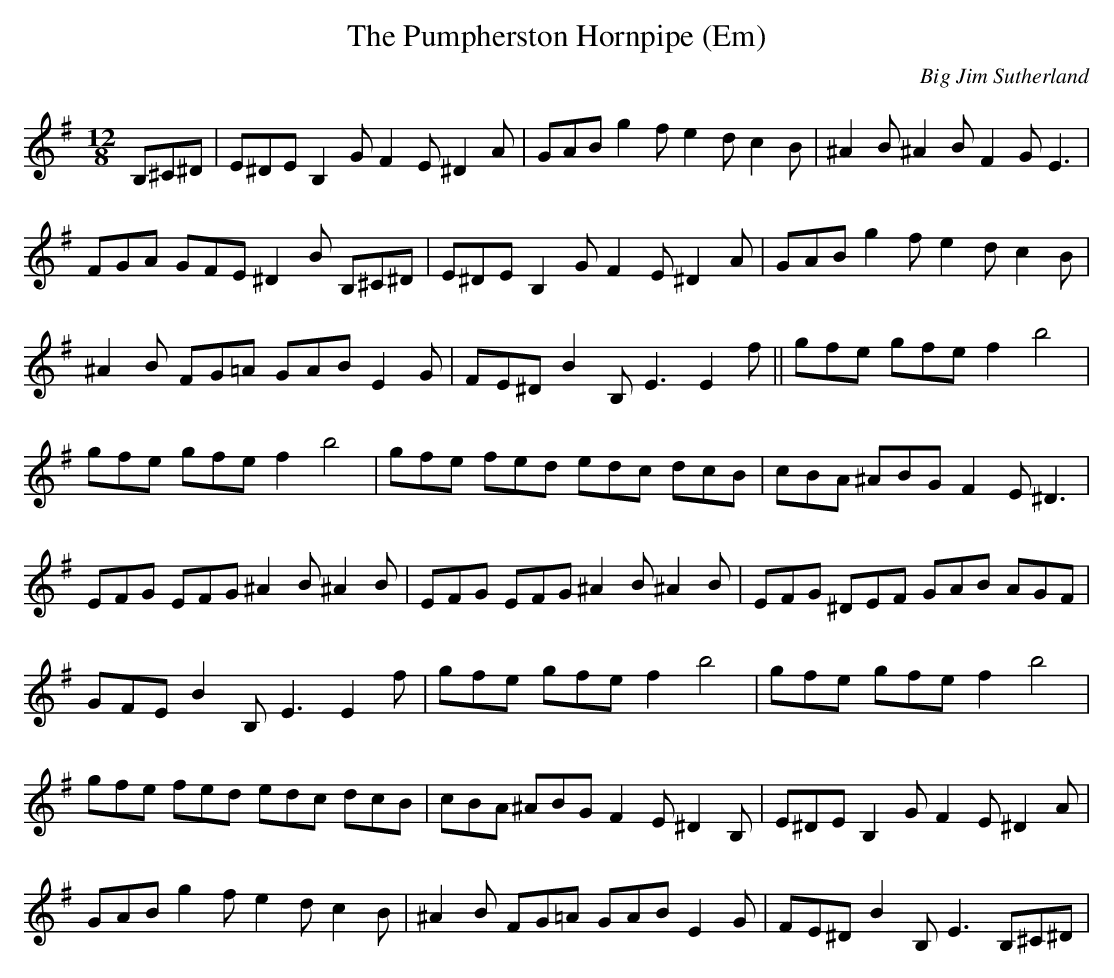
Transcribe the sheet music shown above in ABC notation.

X:1
T:Pumpherston Hornpipe (Em), The
C:Big Jim Sutherland
M:12/8
L:1/8
K:Em
B,^C^D | E^DE B,2G F2E ^D2A |GAB g2f e2d c2B | ^A2B ^A2B F2G E3 |
FGA GFE ^D2B B,^C^D | E^DE B,2G F2E ^D2A | GAB g2f e2d c2B |
^A2B FG=A GAB E2G | FE^D B2B, E3 E2f || gfe gfe f2 b4 |
gfe gfe f2 b4 | gfe fed edc dcB |cBA ^ABG F2E ^D3 |
EFG EFG ^A2B ^A2B | EFG EFG ^A2B ^A2B|EFG ^DEF GAB AGF |
GFE B2B, E3 E2f | gfe gfe f2b4 | gfe gfe f2b4 |
gfe fed edc dcB |cBA ^ABG F2E ^D2B, | E^DE B,2G F2E ^D2A |
GAB g2f e2d c2B |^A2B FG=A GAB E2G | FE^D B2B, E3 B,^C^D |
